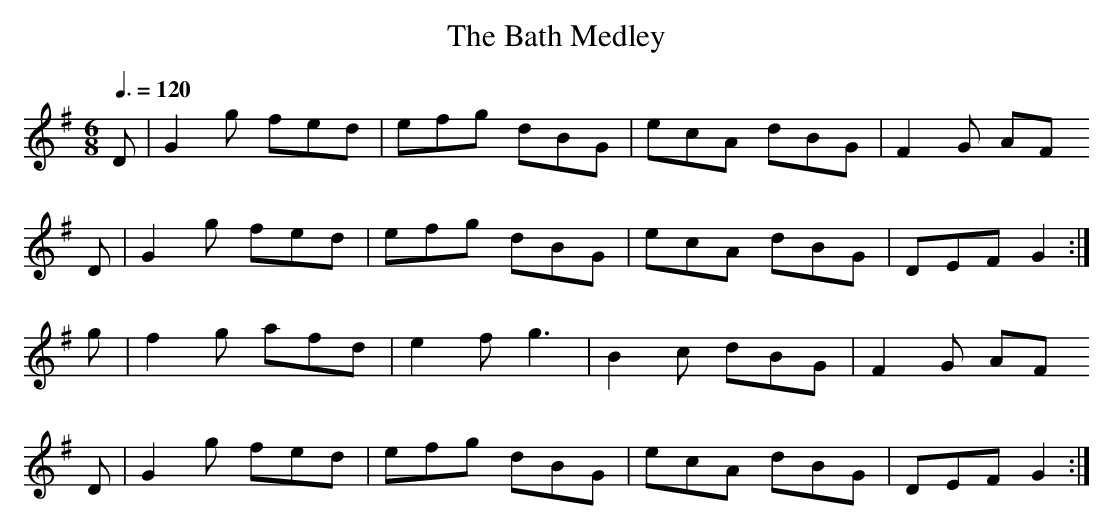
X:1
T:The Bath Medley
M:6/8
L:1/8
Q:3/8=120
K:G
D | G2g fed | efg dBG | ecA dBG | F2G AF
D | G2g fed | efg dBG | ecA dBG | DEF G2 :|
g | f2g afd | e2f g3 | B2c dBG | F2G AF
D | G2g fed | efg dBG | ecA dBG | DEF G2 :|
